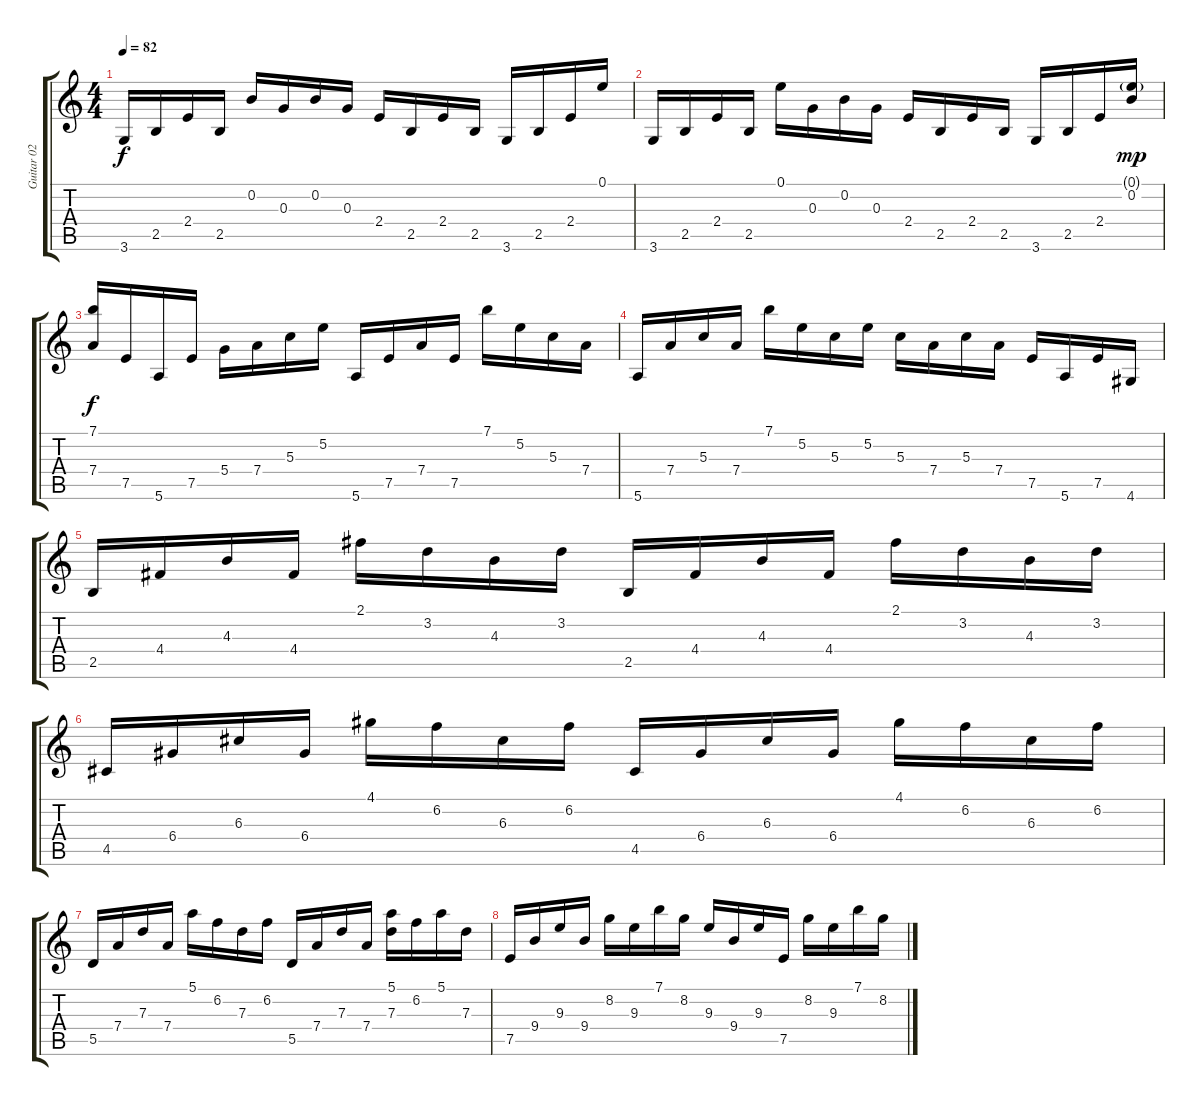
\track ("Guitar 02" "Guitar 02") {instrument acousticguitarnylon}
\staff {score tabs}
\tuning (E4 B3 G3 D3 A2 E2) {hide}
\ts (4 4)
\tempo 82
\clef g2
\ks c
3.6.16{dy f} 2.5.16 2.4.16 2.5.16 0.2.16 0.3.16 0.2.16 0.3.16 2.4.16 2.5.16 2.4.16 2.5.16 3.6.16 2.5.16 2.4.16 0.1.16 |
3.6.16 2.5.16 2.4.16 2.5.16 0.1.16 0.3.16 0.2.16 0.3.16 2.4.16 2.5.16 2.4.16 2.5.16 3.6.16 2.5.16 2.4.16 (0.1{g} 0.2).16{dy mp} |
(7.1 7.4).16{dy f} 7.5.16 5.6.16 7.5.16 5.4.16 7.4.16 5.3.16 5.2.16 5.6.16 7.5.16 7.4.16 7.5.16 7.1.16 5.2.16 5.3.16 7.4.16 |
5.6.16 7.4.16 5.3.16 7.4.16 7.1.16 5.2.16 5.3.16 5.2.16 5.3.16 7.4.16 5.3.16 7.4.16 7.5.16 5.6.16 7.5.16 4.6.16 |
2.5.16 4.4.16 4.3.16 4.4.16 2.1.16 3.2.16 4.3.16 3.2.16 2.5.16 4.4.16 4.3.16 4.4.16 2.1.16 3.2.16 4.3.16 3.2.16 |
4.5.16 6.4.16 6.3.16 6.4.16 4.1.16 6.2.16 6.3.16 6.2.16 4.5.16 6.4.16 6.3.16 6.4.16 4.1.16 6.2.16 6.3.16 6.2.16 |
5.5.16 7.4.16 7.3.16 7.4.16 5.1.16 6.2.16 7.3.16 6.2.16 5.5.16 7.4.16 7.3.16 7.4.16 (5.1 7.3).16 6.2.16 5.1.16 7.3.16 |
7.5.16 9.4.16 9.3.16 9.4.16 8.2.16 9.3.16 7.1.16 8.2.16 9.3.16 9.4.16 9.3.16 7.5.16 8.2.16 9.3.16 7.1.16 8.2.16
